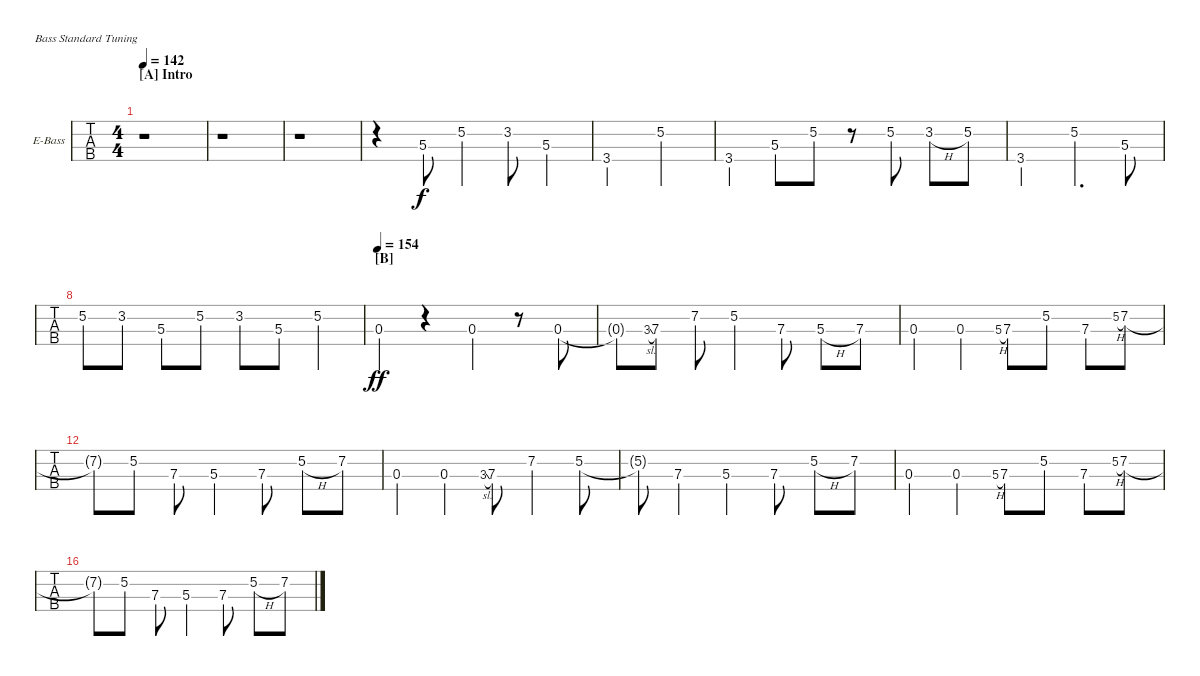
\defaultSystemsLayout 4
\bracketExtendMode nobrackets
\firstSystemTrackNameOrientation horizontal
\otherSystemsTrackNameOrientation horizontal
\defaultBarNumberDisplay FirstOfSystem
\track ("Bass" "E-Bass") {instrument electricbassfinger}
\staff {tabs}
\tuning (G2 D2 A1 E1)
\ts (4 4)
\section ("A" "Intro")
\scale
0.30674
\tempo 142
\accidentals auto
\clef f4
\ottava regular
\simile none
\scale
0.303621
\ks c
r.1{dy f instrument electricbassfinger} |
\scale
0.231087
\scale
0.167131 r.1 |
\scale
0.231087
\scale
0.167131 r.1 |
\scale
0.231087
\scale
0.362117 r.4 5.3.8{lyrics (0 "") lyrics (1 "") lyrics (2 "") lyrics (3 "") lyrics (4 "")} 5.2.4{lyrics (0 "") lyrics (1 "") lyrics (2 "") lyrics (3 "") lyrics (4 "")} 3.2.8{lyrics (0 "") lyrics (1 "") lyrics (2 "") lyrics (3 "") lyrics (4 "")} 5.3.4{lyrics (0 "") lyrics (1 "") lyrics (2 "") lyrics (3 "") lyrics (4 "")} |
\scale
0.25
\scale
0.185111 3.4{hac}.2{lyrics (0 "") lyrics (1 "") lyrics (2 "") lyrics (3 "") lyrics (4 "")} 5.2.2{lyrics (0 "") lyrics (1 "") lyrics (2 "") lyrics (3 "") lyrics (4 "")} |
\scale
0.25
\scale
0.301811 3.4{hac}.4{lyrics (0 "") lyrics (1 "") lyrics (2 "") lyrics (3 "") lyrics (4 "")} 5.3.8{lyrics (0 "") lyrics (1 "") lyrics (2 "") lyrics (3 "") lyrics (4 "")} 5.2.8{lyrics (0 "") lyrics (1 "") lyrics (2 "") lyrics (3 "") lyrics (4 "")} r.8 5.2.8{lyrics (0 "") lyrics (1 "") lyrics (2 "") lyrics (3 "") lyrics (4 "")} 3.2{h}.8{lyrics (0 "") lyrics (1 "") lyrics (2 "") lyrics (3 "") lyrics (4 "")} 5.2.8{lyrics (0 "") lyrics (1 "") lyrics (2 "") lyrics (3 "") lyrics (4 "")} |
\scale
0.25
\scale
0.211268 3.4.2{lyrics (0 "") lyrics (1 "") lyrics (2 "") lyrics (3 "") lyrics (4 "")} 5.2.4{d lyrics (0 "") lyrics (1 "") lyrics (2 "") lyrics (3 "") lyrics (4 "")} 5.3.8{lyrics (0 "") lyrics (1 "") lyrics (2 "") lyrics (3 "") lyrics (4 "")} |
\scale
0.25
\scale
0.301811 5.2.8{lyrics (0 "") lyrics (1 "") lyrics (2 "") lyrics (3 "") lyrics (4 "")} 3.2.8{lyrics (0 "") lyrics (1 "") lyrics (2 "") lyrics (3 "") lyrics (4 "")} 5.3.8{lyrics (0 "") lyrics (1 "") lyrics (2 "") lyrics (3 "") lyrics (4 "")} 5.2.8{lyrics (0 "") lyrics (1 "") lyrics (2 "") lyrics (3 "") lyrics (4 "")} 3.2.8{lyrics (0 "") lyrics (1 "") lyrics (2 "") lyrics (3 "") lyrics (4 "")} 5.3.8{lyrics (0 "") lyrics (1 "") lyrics (2 "") lyrics (3 "") lyrics (4 "")} 5.2.4{lyrics (0 "") lyrics (1 "") lyrics (2 "") lyrics (3 "") lyrics (4 "")} |
\section ("B" "")
\scale
0.194444
\tempo 154
\scale
0.219224 0.3.4{lyrics (0 "") lyrics (1 "") lyrics (2 "") lyrics (3 "") lyrics (4 "") dy ff} r.4 0.3.4{lyrics (0 "") lyrics (1 "") lyrics (2 "") lyrics (3 "") lyrics (4 "")} r.8 0.3.8{lyrics (0 "") lyrics (1 "") lyrics (2 "") lyrics (3 "") lyrics (4 "")} |
\scale
0.305556
\scale
0.268128 0.3{t}.8{lyrics (0 "") lyrics (1 "") lyrics (2 "") lyrics (3 "") lyrics (4 "")} 3.3{sl}.8{lyrics (0 "") lyrics (1 "") lyrics (2 "") lyrics (3 "") lyrics (4 "") gr onbeat} 7.3.8{lyrics (0 "") lyrics (1 "") lyrics (2 "") lyrics (3 "") lyrics (4 "")} 7.2.8{lyrics (0 "") lyrics (1 "") lyrics (2 "") lyrics (3 "") lyrics (4 "")} 5.2.4{lyrics (0 "") lyrics (1 "") lyrics (2 "") lyrics (3 "") lyrics (4 "")} 7.3.8{lyrics (0 "") lyrics (1 "") lyrics (2 "") lyrics (3 "") lyrics (4 "")} 5.3{h}.8{lyrics (0 "") lyrics (1 "") lyrics (2 "") lyrics (3 "") lyrics (4 "")} 7.3.8{lyrics (0 "") lyrics (1 "") lyrics (2 "") lyrics (3 "") lyrics (4 "")} |
\scale
0.194444
\scale
0.259696 0.3.4{lyrics (0 "") lyrics (1 "") lyrics (2 "") lyrics (3 "") lyrics (4 "")} 0.3.4{lyrics (0 "") lyrics (1 "") lyrics (2 "") lyrics (3 "") lyrics (4 "")} 5.3{h}.8{lyrics (0 "") lyrics (1 "") lyrics (2 "") lyrics (3 "") lyrics (4 "") gr onbeat} 7.3.8{lyrics (0 "") lyrics (1 "") lyrics (2 "") lyrics (3 "") lyrics (4 "")} 5.2.8{lyrics (0 "") lyrics (1 "") lyrics (2 "") lyrics (3 "") lyrics (4 "")} 7.3.8{lyrics (0 "") lyrics (1 "") lyrics (2 "") lyrics (3 "") lyrics (4 "")} 5.2{h}.8{lyrics (0 "") lyrics (1 "") lyrics (2 "") lyrics (3 "") lyrics (4 "") gr onbeat} 7.2.8{lyrics (0 "") lyrics (1 "") lyrics (2 "") lyrics (3 "") lyrics (4 "")} |
\scale
0.305556
\scale
0.252951 7.2{t}.8{lyrics (0 "") lyrics (1 "") lyrics (2 "") lyrics (3 "") lyrics (4 "")} 5.2.8{lyrics (0 "") lyrics (1 "") lyrics (2 "") lyrics (3 "") lyrics (4 "")} 7.3.8{lyrics (0 "") lyrics (1 "") lyrics (2 "") lyrics (3 "") lyrics (4 "")} 5.3.4{lyrics (0 "") lyrics (1 "") lyrics (2 "") lyrics (3 "") lyrics (4 "")} 7.3.8{lyrics (0 "") lyrics (1 "") lyrics (2 "") lyrics (3 "") lyrics (4 "")} 5.2{h}.8{lyrics (0 "") lyrics (1 "") lyrics (2 "") lyrics (3 "") lyrics (4 "")} 7.2.8{lyrics (0 "") lyrics (1 "") lyrics (2 "") lyrics (3 "") lyrics (4 "")} |
\scale
0.21875
\scale
0.238422 0.3.4{lyrics (0 "") lyrics (1 "") lyrics (2 "") lyrics (3 "") lyrics (4 "")} 0.3.4{lyrics (0 "") lyrics (1 "") lyrics (2 "") lyrics (3 "") lyrics (4 "")} 3.3{sl}.8{lyrics (0 "") lyrics (1 "") lyrics (2 "") lyrics (3 "") lyrics (4 "") gr onbeat} 7.3.8{lyrics (0 "") lyrics (1 "") lyrics (2 "") lyrics (3 "") lyrics (4 "")} 7.2.4{lyrics (0 "") lyrics (1 "") lyrics (2 "") lyrics (3 "") lyrics (4 "")} 5.2.8{lyrics (0 "") lyrics (1 "") lyrics (2 "") lyrics (3 "") lyrics (4 "")} |
\scale
0.34375
\scale
0.240137 5.2{t}.8{lyrics (0 "") lyrics (1 "") lyrics (2 "") lyrics (3 "") lyrics (4 "")} 7.3.4{lyrics (0 "") lyrics (1 "") lyrics (2 "") lyrics (3 "") lyrics (4 "")} 5.3.4{lyrics (0 "") lyrics (1 "") lyrics (2 "") lyrics (3 "") lyrics (4 "")} 7.3.8{lyrics (0 "") lyrics (1 "") lyrics (2 "") lyrics (3 "") lyrics (4 "")} 5.2{h}.8{lyrics (0 "") lyrics (1 "") lyrics (2 "") lyrics (3 "") lyrics (4 "")} 7.2.8{lyrics (0 "") lyrics (1 "") lyrics (2 "") lyrics (3 "") lyrics (4 "")} |
\scale
0.21875
\scale
0.264151 0.3.4{lyrics (0 "") lyrics (1 "") lyrics (2 "") lyrics (3 "") lyrics (4 "")} 0.3.4{lyrics (0 "") lyrics (1 "") lyrics (2 "") lyrics (3 "") lyrics (4 "")} 5.3{h}.8{lyrics (0 "") lyrics (1 "") lyrics (2 "") lyrics (3 "") lyrics (4 "") gr onbeat} 7.3.8{lyrics (0 "") lyrics (1 "") lyrics (2 "") lyrics (3 "") lyrics (4 "")} 5.2.8{lyrics (0 "") lyrics (1 "") lyrics (2 "") lyrics (3 "") lyrics (4 "")} 7.3.8{lyrics (0 "") lyrics (1 "") lyrics (2 "") lyrics (3 "") lyrics (4 "")} 5.2{h}.8{lyrics (0 "") lyrics (1 "") lyrics (2 "") lyrics (3 "") lyrics (4 "") gr onbeat} 7.2.8{lyrics (0 "") lyrics (1 "") lyrics (2 "") lyrics (3 "") lyrics (4 "")} |
\scale
0.21875
\scale
0.25729 7.2{t}.8{lyrics (0 "") lyrics (1 "") lyrics (2 "") lyrics (3 "") lyrics (4 "")} 5.2.8{lyrics (0 "") lyrics (1 "") lyrics (2 "") lyrics (3 "") lyrics (4 "")} 7.3.8{lyrics (0 "") lyrics (1 "") lyrics (2 "") lyrics (3 "") lyrics (4 "")} 5.3.4{lyrics (0 "") lyrics (1 "") lyrics (2 "") lyrics (3 "") lyrics (4 "")} 7.3.8{lyrics (0 "") lyrics (1 "") lyrics (2 "") lyrics (3 "") lyrics (4 "")} 5.2{h}.8{lyrics (0 "") lyrics (1 "") lyrics (2 "") lyrics (3 "") lyrics (4 "")} 7.2.8{lyrics (0 "") lyrics (1 "") lyrics (2 "") lyrics (3 "") lyrics (4 "")}
